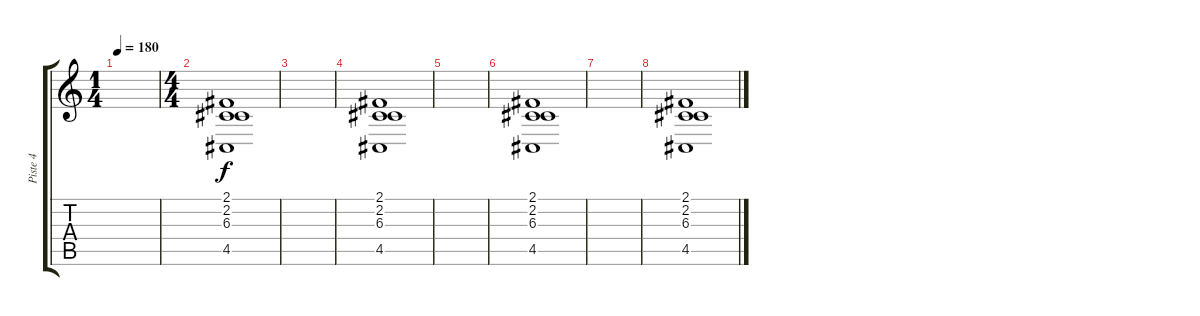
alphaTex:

\track ("Piste 4" "Piste 4") {instrument tubularbells}
\staff {score tabs}
\tuning (E4 B3 G3 D3 A2 E2) {hide}
\ts (1 4)
\tempo 180
\clef g2
\ks c
|
\ts (4 4)
(2.1 2.2 6.3 4.5).1 |
|
(2.1 2.2 6.3 4.5).1 |
|
(2.1 2.2 6.3 4.5).1 |
|
(2.1 2.2 6.3 4.5).1
